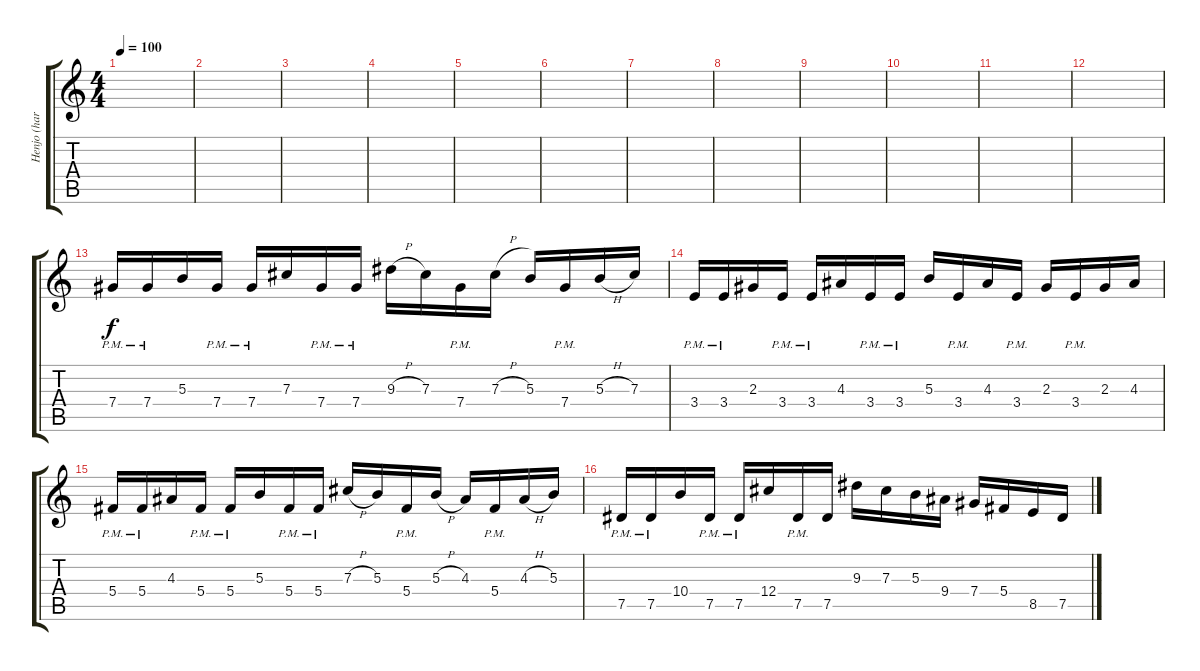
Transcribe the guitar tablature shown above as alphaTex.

\track ("Henjo (harm.)" "Henjo (har") {instrument distortionguitar}
\staff {score tabs}
\tuning (Eb4 Bb3 Gb3 Db3 Ab2 Eb2) {hide}
\ts (4 4)
\tempo 100
\clef g2
\ks c
|
|
|
|
|
|
|
|
|
|
|
|
7.4{pm}.16 7.4{pm}.16 5.3.16 7.4{pm}.16 7.4{pm}.16 7.3.16 7.4{pm}.16 7.4{pm}.16 9.3{h}.16 7.3.16 7.4{pm}.16 7.3{h}.16 5.3.16 7.4{pm}.16 5.3{h}.16 7.3.16 |
3.4{pm}.16 3.4{pm}.16 2.3.16 3.4{pm}.16 3.4{pm}.16 4.3.16 3.4{pm}.16 3.4{pm}.16 5.3.16 3.4{pm}.16 4.3.16 3.4{pm}.16 2.3.16 3.4{pm}.16 2.3.16 4.3.16 |
5.4{pm}.16 5.4{pm}.16 4.3.16 5.4{pm}.16 5.4{pm}.16 5.3.16 5.4{pm}.16 5.4{pm}.16 7.3{h}.16 5.3.16 5.4{pm}.16 5.3{h}.16 4.3.16 5.4{pm}.16 4.3{h}.16 5.3.16 |
7.5{pm}.16 7.5{pm}.16 10.4.16 7.5{pm}.16 7.5{pm}.16 12.4.16 7.5{pm}.16 7.5.16 9.3.16 7.3.16 5.3.16 9.4.16 7.4.16 5.4.16 8.5.16 7.5.16
